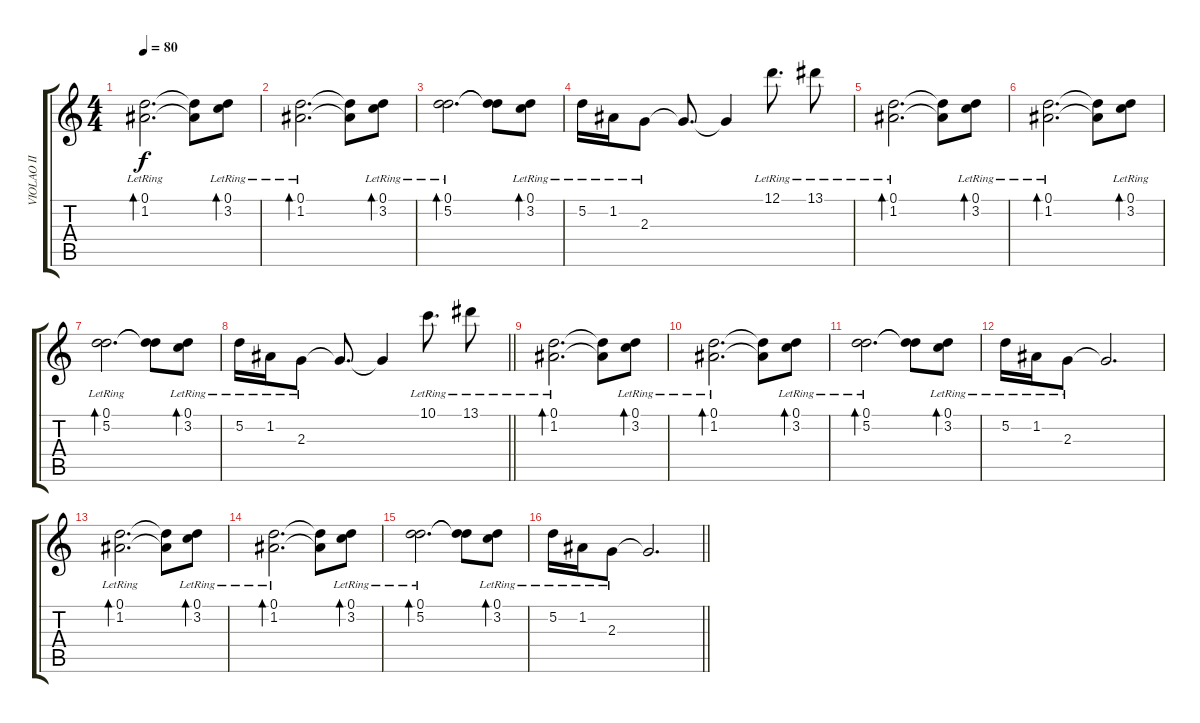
\track ("VIOLAO II" "VIOLAO II") {instrument electricguitarjazz}
\staff {score tabs}
\tuning (D4 A3 F3 C3 G2 C2) {hide}
\ts (4 4)
\section ("" "")
\tempo 80
\clef g2
\ks c
(0.1{lr} 1.2{lr}).2{d bd 240 dy f} (0.1{t} 1.2{t}).8 (0.1{lr} 3.2{lr}).8{bd 240} |
(0.1{lr} 1.2{lr}).2{d bd 240} (0.1{t} 1.2{t}).8 (0.1{lr} 3.2{lr}).8{bd 240} |
(0.1{lr} 5.2{lr}).2{d bd 240} (0.1{t} 5.2{t}).8 (0.1{lr} 3.2{lr}).8{bd 240} |
5.2{lr}.16 1.2{lr}.16 2.3{lr}.8 2.3{t}.8{d} 2.3{t}.4 12.1{lr}.8{d} 13.1{lr}.8 |
(0.1{lr} 1.2{lr}).2{d bd 240} (0.1{t} 1.2{t}).8 (0.1{lr} 3.2{lr}).8{bd 240} |
(0.1{lr} 1.2{lr}).2{d bd 240} (0.1{t} 1.2{t}).8 (0.1{lr} 3.2{lr}).8{bd 240} |
(0.1{lr} 5.2{lr}).2{d bd 240} (0.1{t} 5.2{t}).8 (0.1{lr} 3.2{lr}).8{bd 240} |
\barLineRight lightlight
5.2{lr}.16 1.2{lr}.16 2.3{lr}.8 2.3{t}.8{d} 2.3{t}.4 10.1{lr}.8{d} 13.1{lr}.8 |
\section ("" "")
(0.1{lr} 1.2{lr}).2{d bd 240} (0.1{t} 1.2{t}).8 (0.1{lr} 3.2{lr}).8{bd 240} |
(0.1{lr} 1.2{lr}).2{d bd 240} (0.1{t} 1.2{t}).8 (0.1{lr} 3.2{lr}).8{bd 240} |
(0.1{lr} 5.2{lr}).2{d bd 240} (0.1{t} 5.2{t}).8 (0.1{lr} 3.2{lr}).8{bd 240} |
5.2{lr}.16 1.2{lr}.16 2.3{lr}.8 2.3{t}.2{d} |
(0.1{lr} 1.2{lr}).2{d bd 240} (0.1{t} 1.2{t}).8 (0.1{lr} 3.2{lr}).8{bd 240} |
(0.1{lr} 1.2{lr}).2{d bd 240} (0.1{t} 1.2{t}).8 (0.1{lr} 3.2{lr}).8{bd 240} |
(0.1{lr} 5.2{lr}).2{d bd 240} (0.1{t} 5.2{t}).8 (0.1{lr} 3.2{lr}).8{bd 240} |
\barLineRight lightlight
5.2{lr}.16 1.2{lr}.16 2.3{lr}.8 2.3{t}.2{d}
